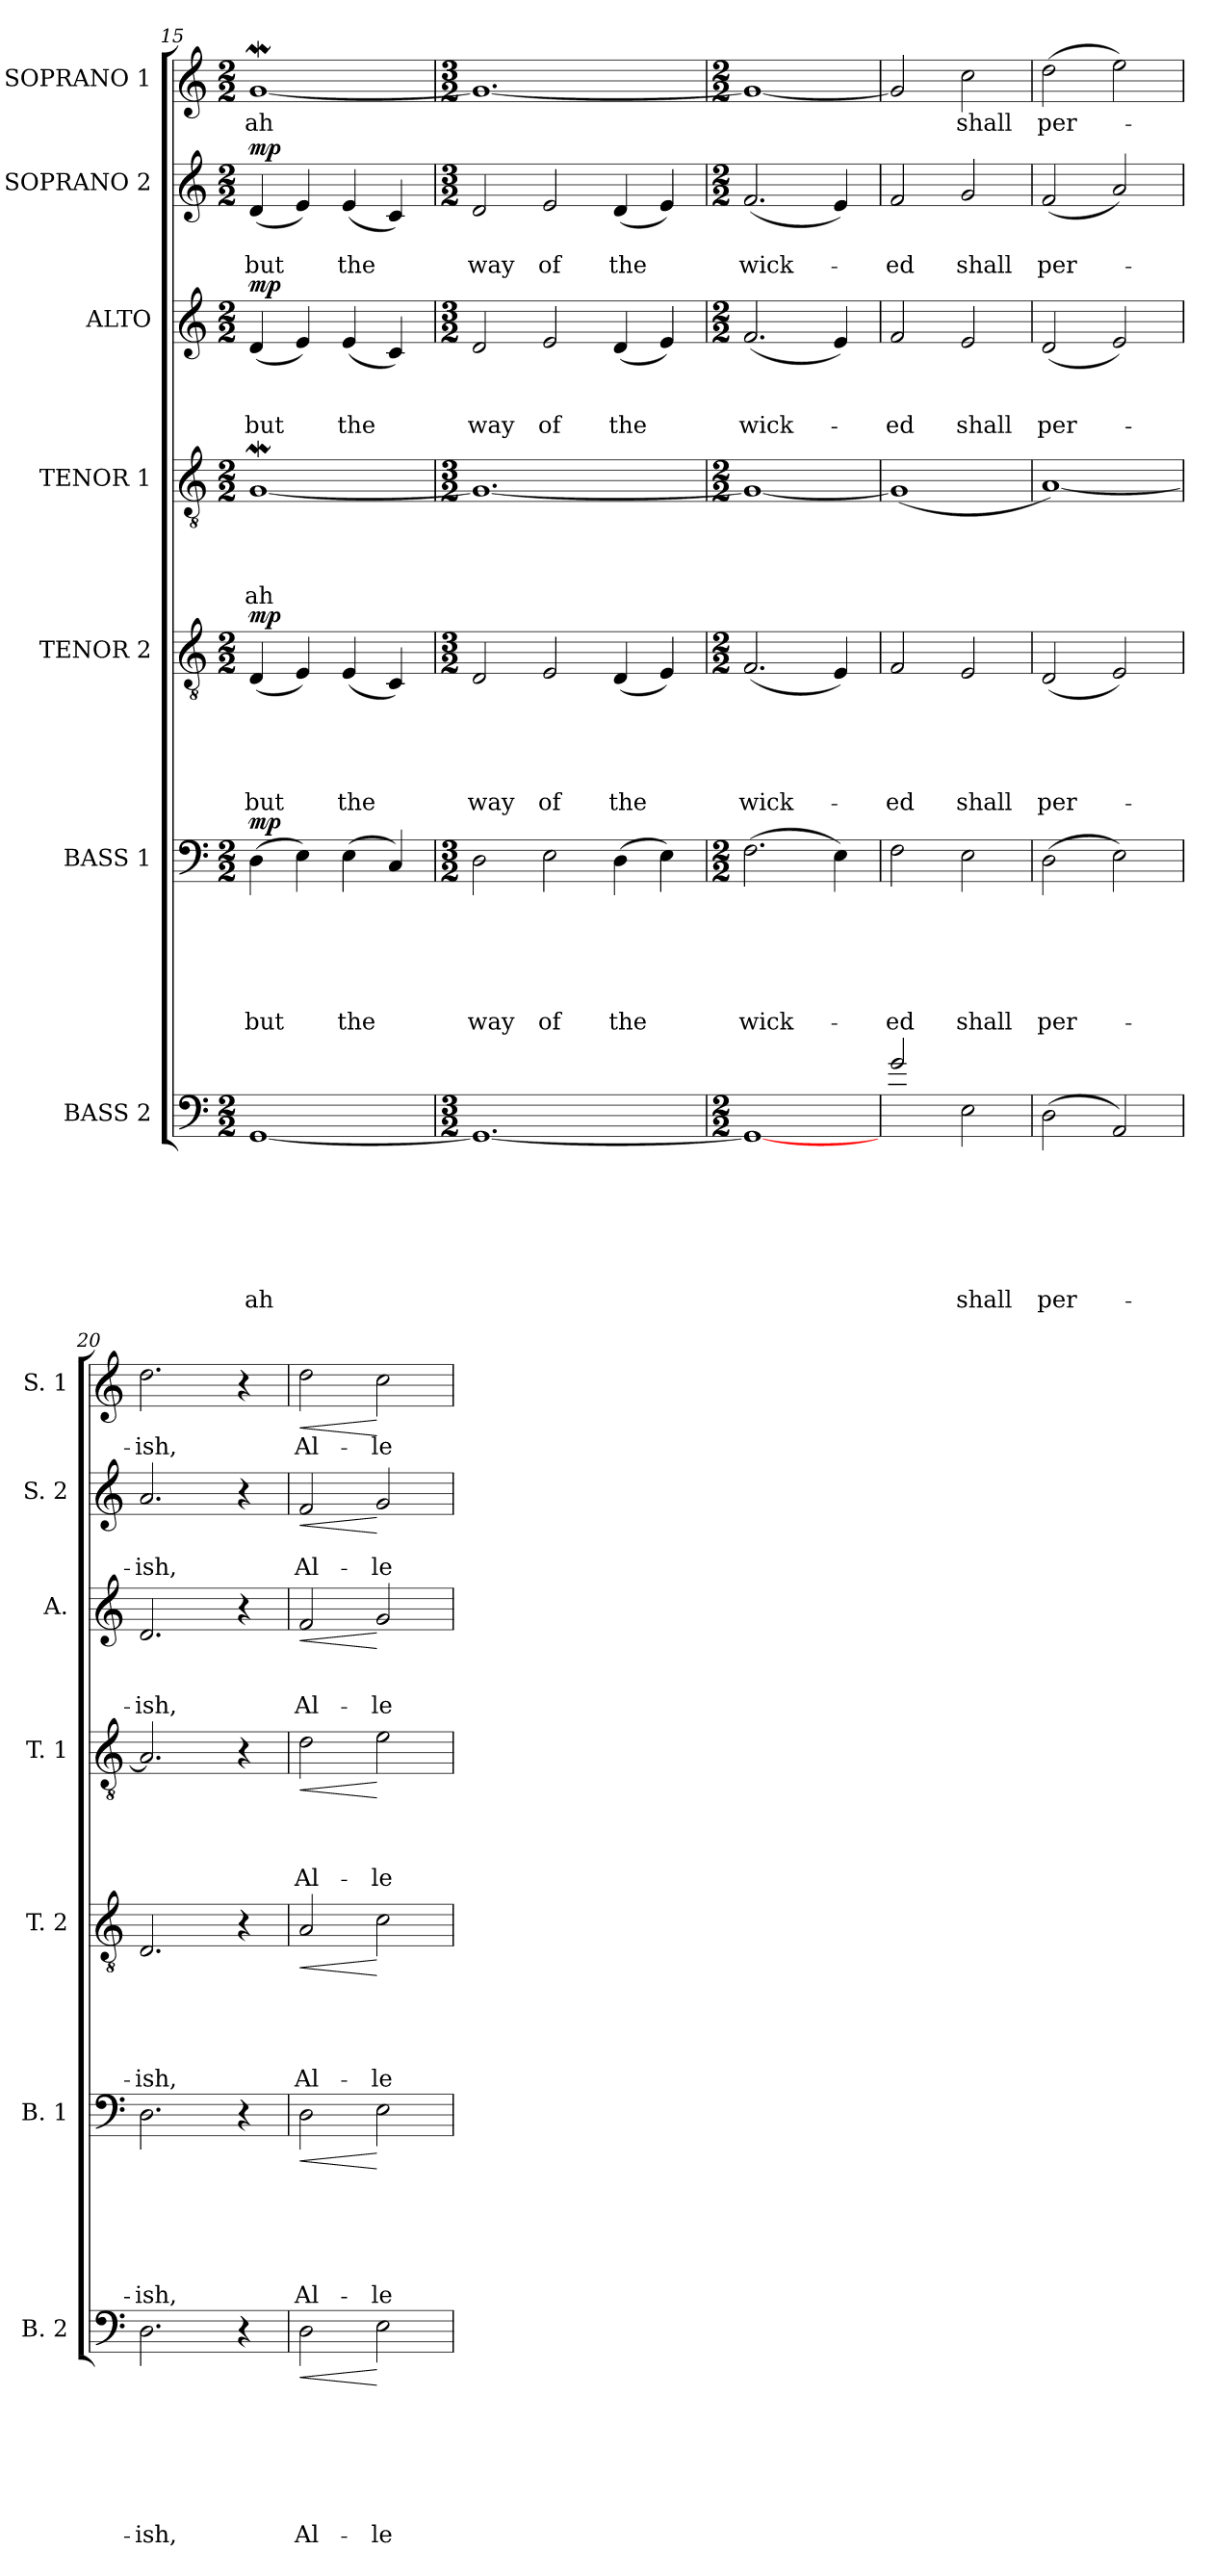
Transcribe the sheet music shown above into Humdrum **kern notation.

**kern	**text	**text	**text	**text	**text	**text	**text	**dynam	**kern	**text	**text	**text	**text	**text	**text	**dynam	**kern	**text	**text	**text	**text	**text	**dynam	**kern	**text	**text	**text	**text	**dynam	**kern	**text	**text	**text	**dynam	**kern	**text	**text	**dynam	**kern	**text	**dynam
*part7	*part7	*part7	*part7	*part7	*part7	*part7	*part7	*part7	*part6	*part6	*part6	*part6	*part6	*part6	*part6	*part6	*part5	*part5	*part5	*part5	*part5	*part5	*part5	*part4	*part4	*part4	*part4	*part4	*part4	*part3	*part3	*part3	*part3	*part3	*part2	*part2	*part2	*part2	*part1	*part1	*part1
*staff7	*staff7	*staff7	*staff7	*staff7	*staff7	*staff7	*staff7	*staff7	*staff6	*staff6	*staff6	*staff6	*staff6	*staff6	*staff6	*staff6	*staff5	*staff5	*staff5	*staff5	*staff5	*staff5	*staff5	*staff4	*staff4	*staff4	*staff4	*staff4	*staff4	*staff3	*staff3	*staff3	*staff3	*staff3	*staff2	*staff2	*staff2	*staff2	*staff1	*staff1	*staff1
*I"BASS 2	*	*	*	*	*	*	*	*	*I"BASS 1	*	*	*	*	*	*	*	*I"TENOR 2	*	*	*	*	*	*	*I"TENOR 1	*	*	*	*	*	*I"ALTO	*	*	*	*	*I"SOPRANO 2	*	*	*	*I"SOPRANO 1	*	*
*I'B. 2	*	*	*	*	*	*	*	*	*I'B. 1	*	*	*	*	*	*	*	*I'T. 2	*	*	*	*	*	*	*I'T. 1	*	*	*	*	*	*I'A.	*	*	*	*	*I'S. 2	*	*	*	*I'S. 1	*	*
*clefF4	*	*	*	*	*	*	*	*	*clefF4	*	*	*	*	*	*	*	*clefGv2	*	*	*	*	*	*	*clefGv2	*	*	*	*	*	*clefG2	*	*	*	*	*clefG2	*	*	*	*clefG2	*	*
*k[]	*	*	*	*	*	*	*	*	*k[]	*	*	*	*	*	*	*	*k[]	*	*	*	*	*	*	*k[]	*	*	*	*	*	*k[]	*	*	*	*	*k[]	*	*	*	*k[]	*	*
*C:	*	*	*	*	*	*	*	*	*C:	*	*	*	*	*	*	*	*C:	*	*	*	*	*	*	*C:	*	*	*	*	*	*C:	*	*	*	*	*C:	*	*	*	*C:	*	*
*M2/2	*	*	*	*	*	*	*	*	*M2/2	*	*	*	*	*	*	*	*M2/2	*	*	*	*	*	*	*M2/2	*	*	*	*	*	*M2/2	*	*	*	*	*M2/2	*	*	*	*M2/2	*	*
=15	=15	=15	=15	=15	=15	=15	=15	=15	=15	=15	=15	=15	=15	=15	=15	=15	=15	=15	=15	=15	=15	=15	=15	=15	=15	=15	=15	=15	=15	=15	=15	=15	=15	=15	=15	=15	=15	=15	=15	=15	=15
!	!	!	!	!	!	!	!LO:LY:b	!	!	!	!	!	!	!	!LO:LY:b	!LO:DY:a	!	!	!	!	!	!LO:LY:b	!LO:DY:a	!	!	!	!	!LO:LY:b	!	!	!	!	!LO:LY:b	!LO:DY:a	!	!	!LO:LY:b	!LO:DY:a	!	!LO:LY:b	!
[<1GG	.	.	.	.	.	.	ah	.	(>4D\	.	.	.	.	.	but	mp	(<4D/	.	.	.	.	but	mp	[<1GW	.	.	.	ah	.	(<4d/	.	.	but	mp	(<4d/	.	but	mp	[<1gW	ah	.
.	.	.	.	.	.	.	.	.	4E\)	.	.	.	.	.	.	.	4E/)	.	.	.	.	.	.	.	.	.	.	.	.	4e/)	.	.	.	.	4e/)	.	.	.	.	.	.
!	!	!	!	!	!	!	!	!	!	!	!	!	!	!	!LO:LY:b	!	!	!	!	!	!	!LO:LY:b	!	!	!	!	!	!	!	!	!	!	!LO:LY:b	!	!	!	!LO:LY:b	!	!	!	!
.	.	.	.	.	.	.	.	.	(>4E\	.	.	.	.	.	the	.	(<4E/	.	.	.	.	the	.	.	.	.	.	.	.	(<4e/	.	.	the	.	(<4e/	.	the	.	.	.	.
.	.	.	.	.	.	.	.	.	4C/)	.	.	.	.	.	.	.	4C/)	.	.	.	.	.	.	.	.	.	.	.	.	4c/)	.	.	.	.	4c/)	.	.	.	.	.	.
=16	=16	=16	=16	=16	=16	=16	=16	=16	=16	=16	=16	=16	=16	=16	=16	=16	=16	=16	=16	=16	=16	=16	=16	=16	=16	=16	=16	=16	=16	=16	=16	=16	=16	=16	=16	=16	=16	=16	=16	=16	=16
*M3/2	*	*	*	*	*	*	*	*	*M3/2	*	*	*	*	*	*	*	*M3/2	*	*	*	*	*	*	*M3/2	*	*	*	*	*	*M3/2	*	*	*	*	*M3/2	*	*	*	*M3/2	*	*
!	!	!	!	!	!	!	!	!	!	!	!	!	!	!	!LO:LY:b	!	!	!	!	!	!	!LO:LY:b	!	!	!	!	!	!	!	!	!	!	!LO:LY:b	!	!	!	!LO:LY:b	!	!	!	!
1.GG_	.	.	.	.	.	.	.	.	2D\	.	.	.	.	.	way	.	2D/	.	.	.	.	way	.	1.G_	.	.	.	.	.	2d/	.	.	way	.	2d/	.	way	.	1.g_	.	.
!	!	!	!	!	!	!	!	!	!	!	!	!	!	!	!LO:LY:b	!	!	!	!	!	!	!LO:LY:b	!	!	!	!	!	!	!	!	!	!	!LO:LY:b	!	!	!	!LO:LY:b	!	!	!	!
.	.	.	.	.	.	.	.	.	2E\	.	.	.	.	.	of	.	2E/	.	.	.	.	of	.	.	.	.	.	.	.	2e/	.	.	of	.	2e/	.	of	.	.	.	.
!	!	!	!	!	!	!	!	!	!	!	!	!	!	!	!LO:LY:b	!	!	!	!	!	!	!LO:LY:b	!	!	!	!	!	!	!	!	!	!	!LO:LY:b	!	!	!	!LO:LY:b	!	!	!	!
.	.	.	.	.	.	.	.	.	(>4D\	.	.	.	.	.	the	.	(<4D/	.	.	.	.	the	.	.	.	.	.	.	.	(<4d/	.	.	the	.	(<4d/	.	the	.	.	.	.
.	.	.	.	.	.	.	.	.	4E\)	.	.	.	.	.	.	.	4E/)	.	.	.	.	.	.	.	.	.	.	.	.	4e/)	.	.	.	.	4e/)	.	.	.	.	.	.
=17	=17	=17	=17	=17	=17	=17	=17	=17	=17	=17	=17	=17	=17	=17	=17	=17	=17	=17	=17	=17	=17	=17	=17	=17	=17	=17	=17	=17	=17	=17	=17	=17	=17	=17	=17	=17	=17	=17	=17	=17	=17
*M2/2	*	*	*	*	*	*	*	*	*M2/2	*	*	*	*	*	*	*	*M2/2	*	*	*	*	*	*	*M2/2	*	*	*	*	*	*M2/2	*	*	*	*	*M2/2	*	*	*	*M2/2	*	*
!	!	!	!	!	!	!	!	!	!	!	!	!	!	!	!LO:LY:b	!	!	!	!	!	!	!LO:LY:b	!	!	!	!	!	!	!	!	!	!	!LO:LY:b	!	!	!	!LO:LY:b	!	!	!	!
1GG_	.	.	.	.	.	.	.	.	(>2.F\	.	.	.	.	.	wick-	.	(<2.F/	.	.	.	.	wick-	.	1G_	.	.	.	.	.	(<2.f/	.	.	wick-	.	(<2.f/	.	wick-	.	1g_	.	.
.	.	.	.	.	.	.	.	.	4E\)	.	.	.	.	.	.	.	4E/)	.	.	.	.	.	.	.	.	.	.	.	.	4e/)	.	.	.	.	4e/)	.	.	.	.	.	.
=18	=18	=18	=18	=18	=18	=18	=18	=18	=18	=18	=18	=18	=18	=18	=18	=18	=18	=18	=18	=18	=18	=18	=18	=18	=18	=18	=18	=18	=18	=18	=18	=18	=18	=18	=18	=18	=18	=18	=18	=18	=18
!	!	!	!	!	!	!	!	!	!	!	!	!	!	!	!LO:LY:b	!	!	!	!	!	!	!LO:LY:b	!	!	!	!	!	!	!	!	!	!	!LO:LY:b	!	!	!	!LO:LY:b	!	!	!	!
2g/	.	.	.	.	.	.	.	.	2F\	.	.	.	.	.	-ed	.	2F/	.	.	.	.	-ed	.	(<1G]	.	.	.	.	.	2f/	.	.	-ed	.	2f/	.	-ed	.	2g/]	.	.
!	!	!	!	!	!	!	!LO:LY:b	!	!	!	!	!	!	!	!LO:LY:b	!	!	!	!	!	!	!LO:LY:b	!	!	!	!	!	!	!	!	!	!	!LO:LY:b	!	!	!	!LO:LY:b	!	!	!LO:LY:b	!
2E\	.	.	.	.	.	.	shall	.	2E\	.	.	.	.	.	shall	.	2E/	.	.	.	.	shall	.	.	.	.	.	.	.	2e/	.	.	shall	.	2g/	.	shall	.	2cc\	shall	.
=19	=19	=19	=19	=19	=19	=19	=19	=19	=19	=19	=19	=19	=19	=19	=19	=19	=19	=19	=19	=19	=19	=19	=19	=19	=19	=19	=19	=19	=19	=19	=19	=19	=19	=19	=19	=19	=19	=19	=19	=19	=19
!	!	!	!	!	!	!	!LO:LY:b	!	!	!	!	!	!	!	!LO:LY:b	!	!	!	!	!	!	!LO:LY:b	!	!	!	!	!	!	!	!	!	!	!LO:LY:b	!	!	!	!LO:LY:b	!	!	!LO:LY:b	!
(>2D\	.	.	.	.	.	.	per-	.	(>2D\	.	.	.	.	.	per-	.	(<2D/	.	.	.	.	per-	.	[<1A)	.	.	.	.	.	(<2d/	.	.	per-	.	(<2f/	.	per-	.	(>2dd\	per-	.
2AA/)	.	.	.	.	.	.	.	.	2E\)	.	.	.	.	.	.	.	2E/)	.	.	.	.	.	.	.	.	.	.	.	.	2e/)	.	.	.	.	2a/)	.	.	.	2ee\)	.	.
=20	=20	=20	=20	=20	=20	=20	=20	=20	=20	=20	=20	=20	=20	=20	=20	=20	=20	=20	=20	=20	=20	=20	=20	=20	=20	=20	=20	=20	=20	=20	=20	=20	=20	=20	=20	=20	=20	=20	=20	=20	=20
!	!	!	!	!	!	!	!LO:LY:b	!	!	!	!	!	!	!	!LO:LY:b	!	!	!	!	!	!	!LO:LY:b	!	!	!	!	!	!	!	!	!	!	!LO:LY:b	!	!	!	!LO:LY:b	!	!	!LO:LY:b	!
2.D\	.	.	.	.	.	.	-ish,	.	2.D\	.	.	.	.	.	-ish,	.	2.D/	.	.	.	.	-ish,	.	2.A/]	.	.	.	.	.	2.d/	.	.	-ish,	.	2.a/	.	-ish,	.	2.dd\	-ish,	.
4r	.	.	.	.	.	.	.	.	4r	.	.	.	.	.	.	.	4r	.	.	.	.	.	.	4r	.	.	.	.	.	4r	.	.	.	.	4r	.	.	.	4r	.	.
=21	=21	=21	=21	=21	=21	=21	=21	=21	=21	=21	=21	=21	=21	=21	=21	=21	=21	=21	=21	=21	=21	=21	=21	=21	=21	=21	=21	=21	=21	=21	=21	=21	=21	=21	=21	=21	=21	=21	=21	=21	=21
!	!	!	!	!	!	!	!LO:LY:b	!LO:HP:b	!	!	!	!	!	!	!LO:LY:b	!LO:HP:b	!	!	!	!	!	!LO:LY:b	!LO:HP:b	!	!	!	!	!LO:LY:b	!LO:HP:b	!	!	!	!LO:LY:b	!LO:HP:b	!	!	!LO:LY:b	!LO:HP:b	!	!LO:LY:b	!LO:HP:b
2D\	.	.	.	.	.	.	Al-	<	2D\	.	.	.	.	.	Al-	<	2A/	.	.	.	.	Al-	<	2d\	.	.	.	Al-	<	2f/	.	.	Al-	<	2f/	.	Al-	<	2dd\	Al-	<
!	!	!	!	!	!	!	!LO:LY:b	!	!	!	!	!	!	!	!LO:LY:b	!	!	!	!	!	!	!LO:LY:b	!	!	!	!	!	!LO:LY:b	!	!	!	!	!LO:LY:b	!	!	!	!LO:LY:b	!	!	!LO:LY:b	!
2E\	.	.	.	.	.	.	-le-	[	2E\	.	.	.	.	.	-le-	[	2c\	.	.	.	.	-le-	[	2e\	.	.	.	-le-	[	2g/	.	.	-le-	[	2g/	.	-le-	[	2cc\	-le-	[
=	=	=	=	=	=	=	=	=	=	=	=	=	=	=	=	=	=	=	=	=	=	=	=	=	=	=	=	=	=	=	=	=	=	=	=	=	=	=	=	=	=
*-	*-	*-	*-	*-	*-	*-	*-	*-	*-	*-	*-	*-	*-	*-	*-	*-	*-	*-	*-	*-	*-	*-	*-	*-	*-	*-	*-	*-	*-	*-	*-	*-	*-	*-	*-	*-	*-	*-	*-	*-	*-
